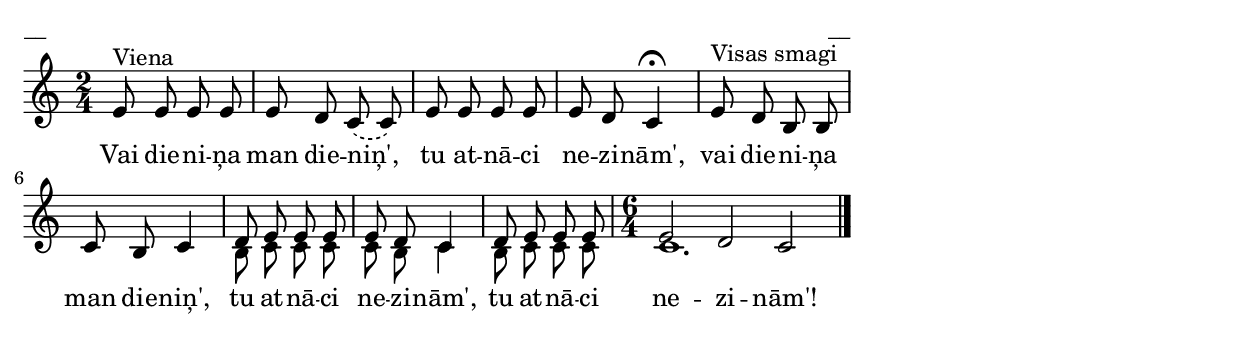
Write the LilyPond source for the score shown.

\version "2.13.18"
\paper {
line-width = 14\cm
left-margin = 0.4\cm
between-system-padding = 0.1\cm
between-system-space = 0.1\cm
}
% AALapas, bēres
% Vai dieniņa man dieniņ', tu atnāci nezinām'
\layout {
indent = #0
ragged-last = ##f
}


voiceA = \relative c' {
\clef "treble"
\key a \minor
\time 2/4
e8^\markup{Viena} e e e |
\slurDashed
\slurDown
e8 d c( c) |
e8 e e e |
e8 d c4\fermata |
e8^\markup{Visas smagi} d b b |
c8 b c4 |
d8 e e e |
e8 d c4 |
d8 e e e |
\time 6/4 
e2 d c |
\bar "|."
}


voiceB = \relative c' {
\clef "treble"
\key a \minor
\time 2/4
s2 |
s2 |
s2 |
s2 |
s2 |
s2 |
b8 c c c |
c8 b c4 |
b8 c c c |
c1. |
\bar "|."
}


lyricA = \lyricmode {
Vai die -- ni -- ņa man die -- niņ', tu at -- nā -- ci ne -- zi -- nām',
vai die -- ni -- ņa man die -- niņ', tu at -- nā -- ci ne -- zi -- nām',
tu at -- nā -- ci ne -- zi -- nām'!
}




fullScore = <<
\new Staff {
<<
\new Voice = "voiceA" { \voiceOne \autoBeamOff \voiceA }
\new Voice = "voiceB" { \voiceTwo \autoBeamOff \voiceB }
\lyricsto "voiceA" \new Lyrics \lyricA
>>
}
>>



\score {
\fullScore
\header { piece = "__" opus = "__" }
}
\markup { \with-color #(x11-color 'white) \sans \smaller "__" }
\score {
\unfoldRepeats
\fullScore
\midi {
\context { \Staff \remove "Staff_performer" }
\context { \Voice \consists "Staff_performer" }
}
}


